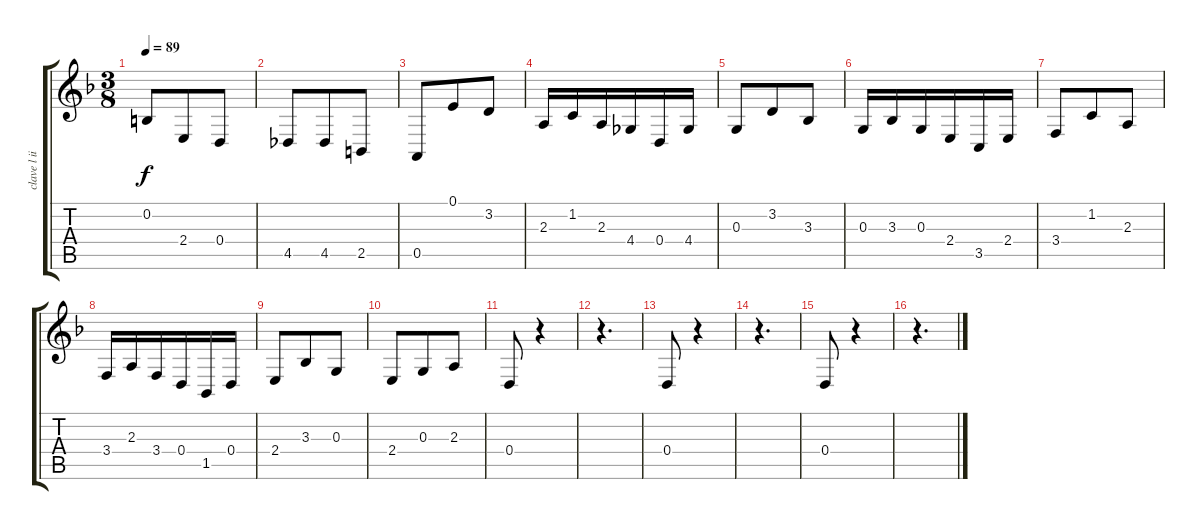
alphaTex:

\track ("clave l ii" "clave l ii") {instrument harpsichord}
\staff {score tabs}
\tuning (E4 B3 G3 D3 A2 E2) {hide}
\ts (3 8)
\tempo 89
\clef g2
\ks dminor
0.2.8{dy f} 2.4.8 0.4.8 |
4.5.8 4.5.8 2.5.8 |
0.5.8 0.1.8 3.2.8 |
2.3.16 1.2.16 2.3.16 4.4.16 0.4.16 4.4.16 |
0.3.8 3.2.8 3.3.8 |
0.3.16 3.3.16 0.3.16 2.4.16 3.5.16 2.4.16 |
3.4.8 1.2.8 2.3.8 |
3.4.16 2.3.16 3.4.16 0.4.16 1.5.16 0.4.16 |
2.4.8 3.3.8 0.3.8 |
2.4.8 0.3.8 2.3.8 |
0.4.8 r.4 |
r.4{d} |
0.4.8 r.4 |
r.4{d} |
0.4.8 r.4 |
r.4{d}
